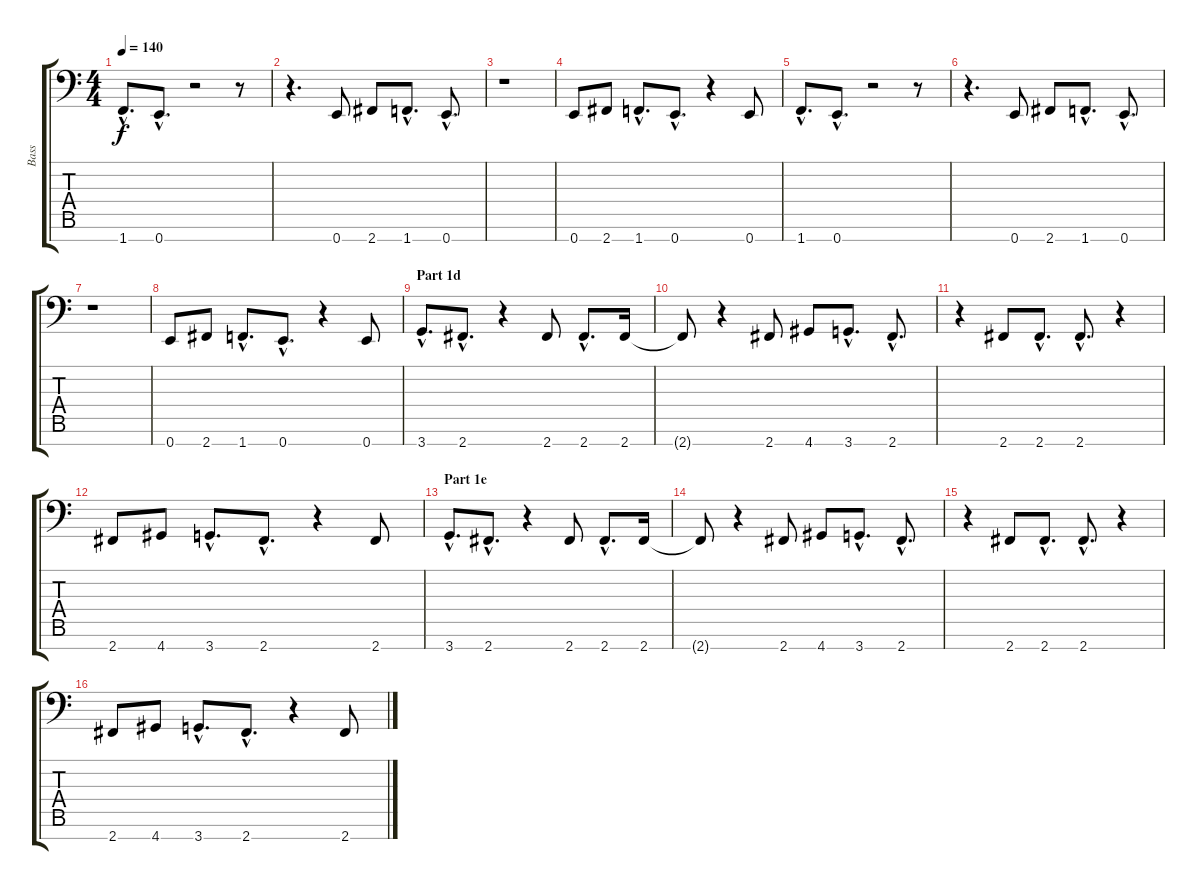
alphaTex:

\track ("Bass" "Bass") {instrument electricbasspick}
\staff {score tabs}
\tuning (B3 G3 D3 A2 E2 B1 E1) {hide}
\ts (4 4)
\tempo 140
\clef f4
\ks c
1.7{hac}.8{d dy f} 0.7{hac}.8{d} r.2 r.8 |
r.4{d} 0.7.8 2.7.8 1.7{hac}.8{d} 0.7{hac}.8{d} |
r.1 |
0.7.8 2.7.8 1.7{hac}.8{d} 0.7{hac}.8{d} r.4 0.7.8 |
1.7{hac}.8{d} 0.7{hac}.8{d} r.2 r.8 |
r.4{d} 0.7.8 2.7.8 1.7{hac}.8{d} 0.7{hac}.8{d} |
r.1 |
0.7.8 2.7.8 1.7{hac}.8{d} 0.7{hac}.8{d} r.4 0.7.8 |
\section ("" "Part 1d")
3.7{hac}.8{d} 2.7{hac}.8{d} r.4 2.7.8 2.7{hac}.8{d} 2.7.16 |
2.7{t}.8 r.4 2.7.8 4.7.8 3.7{hac}.8{d} 2.7{hac}.8{d} |
r.4 2.7.8 2.7{hac}.8{d} 2.7{hac}.8{d} r.4 |
2.7.8 4.7.8 3.7{hac}.8{d} 2.7{hac}.8{d} r.4 2.7.8 |
\section ("" "Part 1e")
3.7{hac}.8{d} 2.7{hac}.8{d} r.4 2.7.8 2.7{hac}.8{d} 2.7.16 |
2.7{t}.8 r.4 2.7.8 4.7.8 3.7{hac}.8{d} 2.7{hac}.8{d} |
r.4 2.7.8 2.7{hac}.8{d} 2.7{hac}.8{d} r.4 |
2.7.8 4.7.8 3.7{hac}.8{d} 2.7{hac}.8{d} r.4 2.7.8
